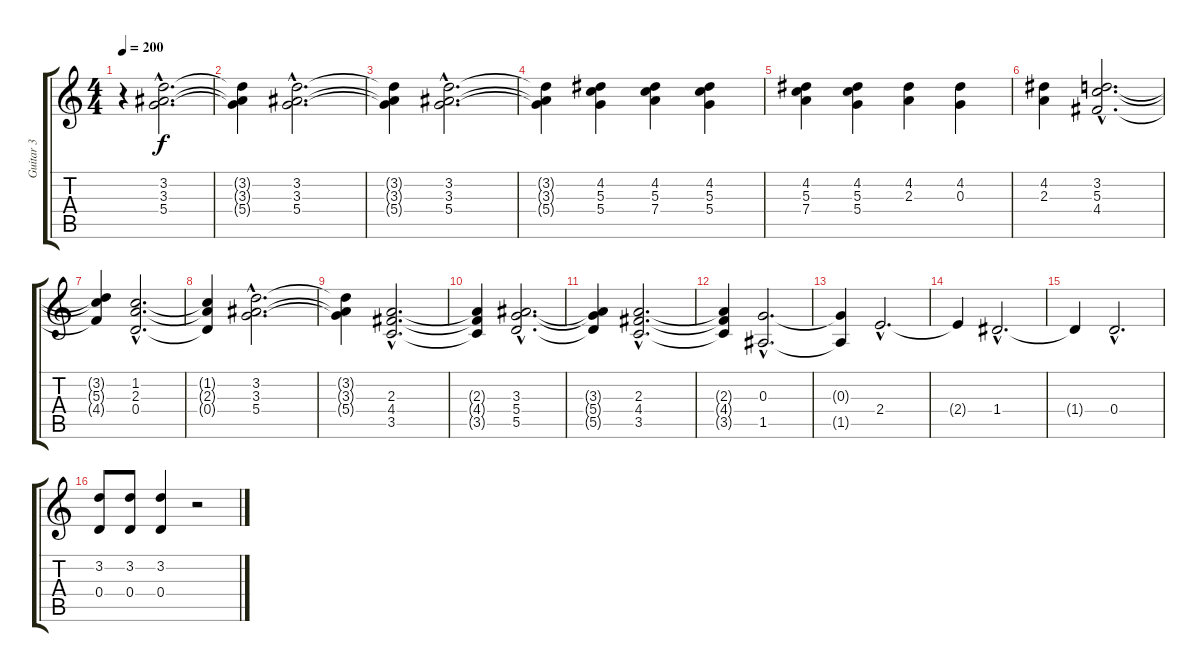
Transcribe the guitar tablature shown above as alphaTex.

\track ("Guitar 3" "Guitar 3") {instrument acousticguitarnylon}
\staff {score tabs}
\tuning (E4 B3 G3 D3 A2 E2) {hide}
\ts (4 4)
\tempo 200
\clef g2
\ks c
r.4{dy f instrument acousticguitarnylon} (3.2{hac} 3.3{hac} 5.4{hac}).2{d} |
(3.2{t} 3.3{t} 5.4{t}).4 (3.2{hac} 3.3{hac} 5.4{hac}).2{d} |
(3.2{t} 3.3{t} 5.4{t}).4 (3.2{hac} 3.3{hac} 5.4{hac}).2{d} |
(3.2{t} 3.3{t} 5.4{t}).4 (4.2 5.3 5.4).4 (4.2 5.3 7.4).4 (4.2 5.3 5.4).4 |
(4.2 5.3 7.4).4 (4.2 5.3 5.4).4 (4.2 2.3).4 (4.2 0.3).4 |
(4.2 2.3).4 (3.2{hac} 5.3{hac} 4.4{hac}).2{d} |
(3.2{t} 5.3{t} 4.4{t}).4 (1.2{hac} 2.3{hac} 0.4{hac}).2{d} |
(1.2{t} 2.3{t} 0.4{t}).4 (3.2{hac} 3.3{hac} 5.4{hac}).2{d} |
(3.2{t} 3.3{t} 5.4{t}).4 (2.3{hac} 4.4{hac} 3.5{hac}).2{d} |
(2.3{t} 4.4{t} 3.5{t}).4 (3.3{hac} 5.4{hac} 5.5{hac}).2{d} |
(3.3{t} 5.4{t} 5.5{t}).4 (2.3{hac} 4.4{hac} 3.5{hac}).2{d} |
(2.3{t} 4.4{t} 3.5{t}).4 (0.3{hac} 1.5{hac}).2{d} |
(0.3{t} 1.5{t}).4 2.4{hac}.2{d} |
2.4{t}.4 1.4{hac}.2{d} |
1.4{t}.4 0.4{hac}.2{d} |
(3.2 0.4).8 (3.2 0.4).8 (3.2 0.4).4 r.2
